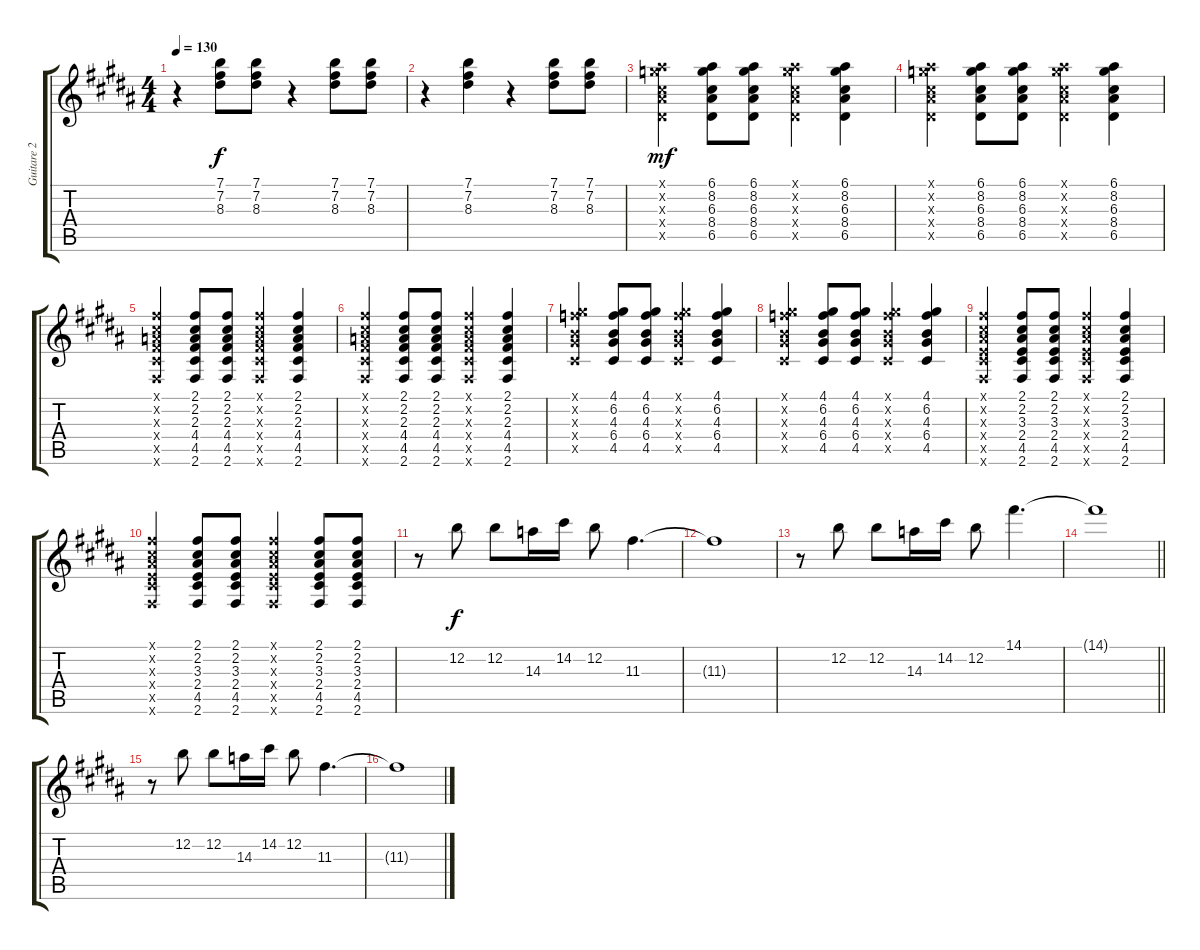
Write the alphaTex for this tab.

\track ("Guitare 2" "Guitare 2") {instrument electricguitarjazz}
\staff {score tabs}
\tuning (E4 B3 G3 D3 A2 E2) {hide}
\ts (4 4)
\tempo 130
\clef g2
\ks b
r.4{dy f} (7.1 7.2 8.3).8 (7.1 7.2 8.3).8 r.4 (7.1 7.2 8.3).8 (7.1 7.2 8.3).8 |
r.4 (7.1 7.2 8.3).4 r.4 (7.1 7.2 8.3).8 (7.1 7.2 8.3).8 |
(6.1{x} 8.2{x} 6.3{x} 8.4{x} 6.5{x}).4{dy mf} (6.1 8.2 6.3 8.4 6.5).8 (6.1 8.2 6.3 8.4 6.5).8 (6.1{x} 8.2{x} 6.3{x} 8.4{x} 6.5{x}).4 (6.1 8.2 6.3 8.4 6.5).4 |
(6.1{x} 8.2{x} 6.3{x} 8.4{x} 6.5{x}).4 (6.1 8.2 6.3 8.4 6.5).8 (6.1 8.2 6.3 8.4 6.5).8 (6.1{x} 8.2{x} 6.3{x} 8.4{x} 6.5{x}).4 (6.1 8.2 6.3 8.4 6.5).4 |
(2.1{x} 2.2{x} 2.3{x} 4.4{x} 4.5{x} 2.6{x}).4 (2.1 2.2 2.3 4.4 4.5 2.6).8 (2.1 2.2 2.3 4.4 4.5 2.6).8 (2.1{x} 2.2{x} 2.3{x} 4.4{x} 4.5{x} 2.6{x}).4 (2.1 2.2 2.3 4.4 4.5 2.6).4 |
(2.1{x} 2.2{x} 2.3{x} 4.4{x} 4.5{x} 2.6{x}).4 (2.1 2.2 2.3 4.4 4.5 2.6).8 (2.1 2.2 2.3 4.4 4.5 2.6).8 (2.1{x} 2.2{x} 2.3{x} 4.4{x} 4.5{x} 2.6{x}).4 (2.1 2.2 2.3 4.4 4.5 2.6).4 |
(4.1{x} 6.2{x} 4.3{x} 6.4{x} 4.5{x}).4 (4.1 6.2 4.3 6.4 4.5).8 (4.1 6.2 4.3 6.4 4.5).8 (4.1{x} 6.2{x} 4.3{x} 6.4{x} 4.5{x}).4 (4.1 6.2 4.3 6.4 4.5).4 |
(4.1{x} 6.2{x} 4.3{x} 6.4{x} 4.5{x}).4 (4.1 6.2 4.3 6.4 4.5).8 (4.1 6.2 4.3 6.4 4.5).8 (4.1{x} 6.2{x} 4.3{x} 6.4{x} 4.5{x}).4 (4.1 6.2 4.3 6.4 4.5).4 |
(2.1{x} 2.2{x} 3.3{x} 2.4{x} 4.5{x} 2.6{x}).4 (2.1 2.2 3.3 2.4 4.5 2.6).8 (2.1 2.2 3.3 2.4 4.5 2.6).8 (2.1{x} 2.2{x} 3.3{x} 2.4{x} 4.5{x} 2.6{x}).4 (2.1 2.2 3.3 2.4 4.5 2.6).4 |
(2.1{x} 2.2{x} 3.3{x} 2.4{x} 4.5{x} 2.6{x}).4 (2.1 2.2 3.3 2.4 4.5 2.6).8 (2.1 2.2 3.3 2.4 4.5 2.6).8 (2.1{x} 2.2{x} 3.3{x} 2.4{x} 4.5{x} 2.6{x}).4 (2.1 2.2 3.3 2.4 4.5 2.6).8 (2.1 2.2 3.3 2.4 4.5 2.6).8 |
r.8 12.2.8{dy f} 12.2.8 14.3.16 14.2.16 12.2.8 11.3.4{d} |
11.3{t}.1 |
r.8 12.2.8 12.2.8 14.3.16 14.2.16 12.2.8 14.1.4{d} |
\barLineRight lightlight
14.1{t}.1 |
r.8 12.2.8 12.2.8 14.3.16 14.2.16 12.2.8 11.3.4{d} |
11.3{t}.1
